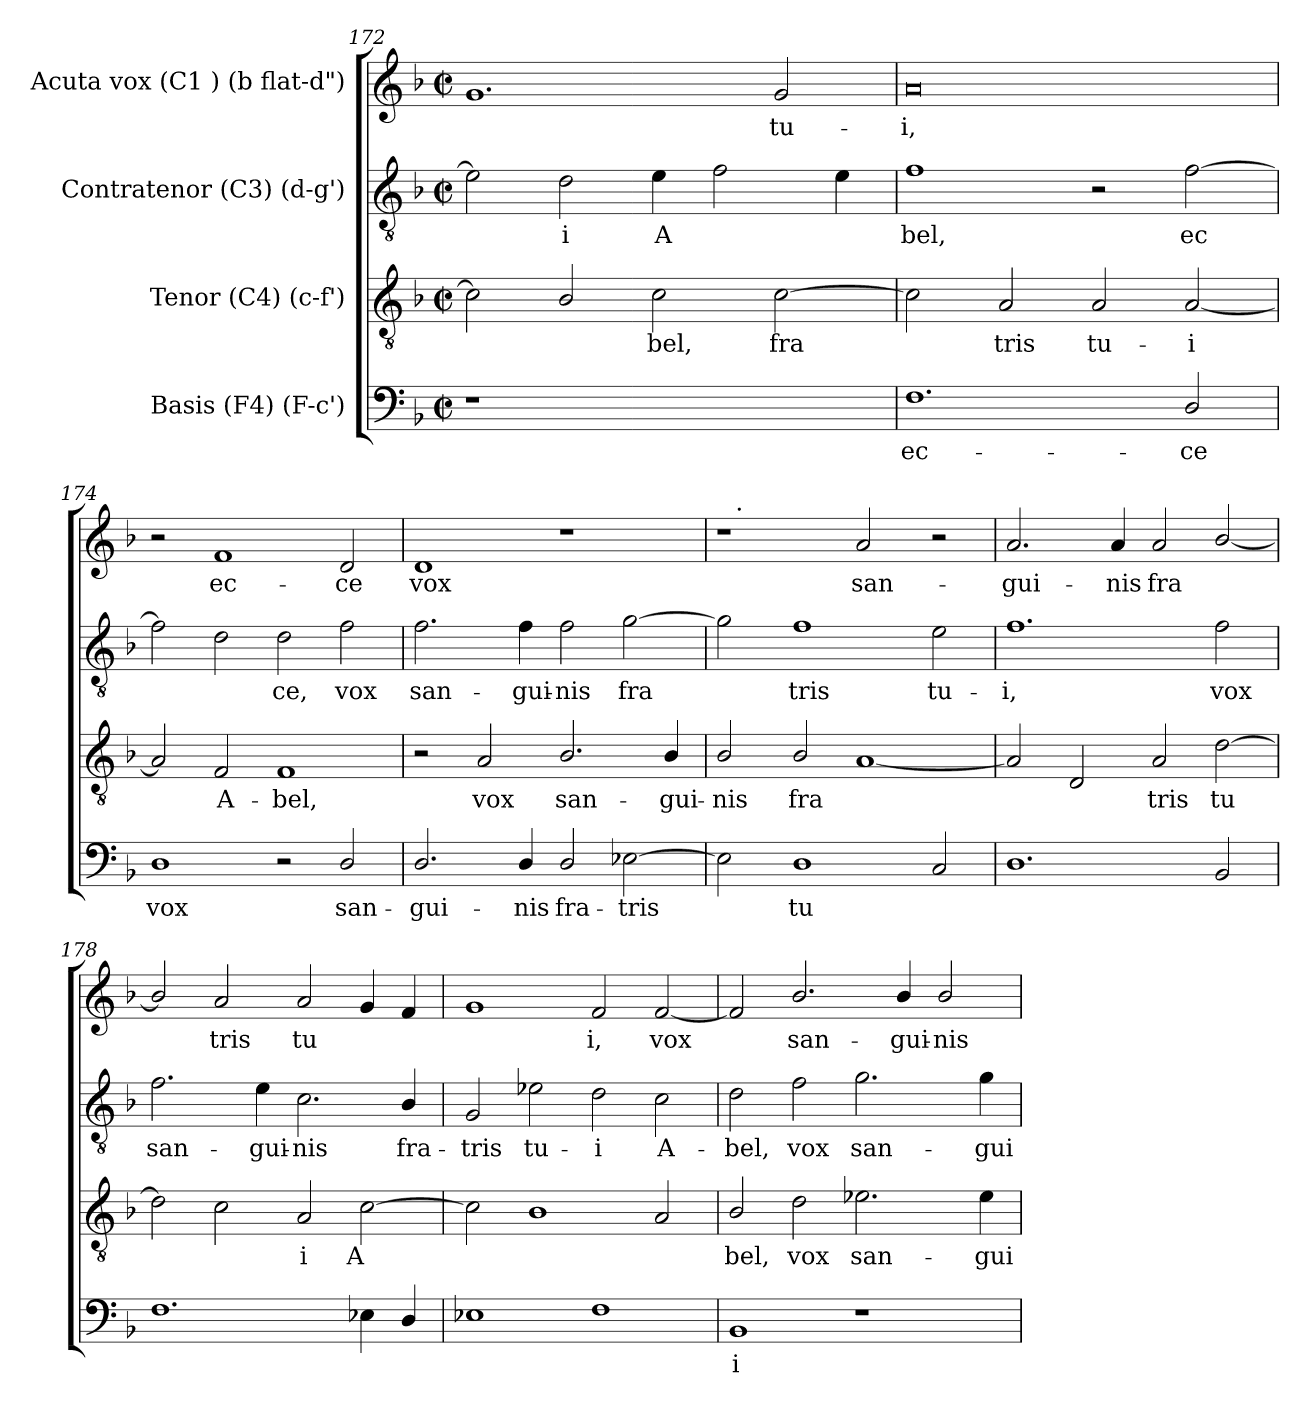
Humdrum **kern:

**kern	**text	**kern	**text	**kern	**text	**kern	**text
*part4	*part4	*part3	*part3	*part2	*part2	*part1	*part1
*staff4	*staff4	*staff3	*staff3	*staff2	*staff2	*staff1	*staff1
*I"Basis (F4)  (F-c')	*	*I"Tenor (C4)  (c-f')	*	*I"Contratenor (C3)  (d-g')	*	*I"Acuta vox (C1 )  (b flat-d")	*
*clefF4	*	*clefGv2	*	*clefGv2	*	*clefG2	*
*k[b-]	*	*k[b-]	*	*k[b-]	*	*k[b-]	*
*F:	*	*F:	*	*F:	*	*F:	*
*M2/2	*	*M2/2	*	*M2/2	*	*M2/2	*
*met(c|)	*	*met(c|)	*	*met(c|)	*	*met(c|)	*
=172	=172	=172	=172	=172	=172	=172	=172
!	!	!	!LO:LY:b:cj	!	!LO:LY:b:cj	!	!LO:LY:b:cj
1r	.	2c\]	--	2e\]	--	1.g	.
!	!	!	!LO:LY:b:cj	!	!LO:LY:b:cj	!	!
.	.	2B-/	--	2d\	-i	.	.
!	!	!	!LO:LY:b:cj	!	!LO:LY:b:cj	!	!
1ryy	.	2c\	-bel,	4e\	A-	.	.
!	!	!	!	!	!LO:LY:b:cj	!	!
.	.	.	.	2f\	--	.	.
!	!	!	!LO:LY:b:cj	!	!	!	!LO:LY:b:cj
.	.	[>2c\	fra-	.	.	2g/	tu-
!	!	!	!	!	!LO:LY:b:cj	!	!
.	.	.	.	4e\	--	.	.
=173	=173	=173	=173	=173	=173	=173	=173
!	!LO:LY:b:cj	!	!LO:LY:b:cj	!	!LO:LY:b:cj	!	!LO:LY:b:cj
1.F	ec-	2c\]	--	1f	-bel,	0a	-i,
!	!	!	!LO:LY:b:cj	!	!	!	!
.	.	2A/	-tris	.	.	.	.
!	!	!	!LO:LY:b:cj	!	!	!	!
.	.	2A/	tu-	2r	.	.	.
!	!LO:LY:b:cj	!	!LO:LY:b:cj	!	!LO:LY:b:cj	!	!
2D/	-ce	[<2A/	-i	[>2f\	ec-	.	.
=174	=174	=174	=174	=174	=174	=174	=174
!	!LO:LY:b:cj	!	!LO:LY:b:cj	!	!LO:LY:b:cj	!	!
1D	vox	2A/]	.	2f\]	--	2r	.
!	!	!	!LO:LY:b:cj	!	!LO:LY:b:cj	!	!LO:LY:b:cj
.	.	2F/	A-	2d\	--	1f	ec-
!	!	!	!LO:LY:b:cj	!	!LO:LY:b:cj	!	!
2r	.	1F	-bel,	2d\	-ce,	.	.
!	!LO:LY:b:cj	!	!	!	!LO:LY:b:cj	!	!LO:LY:b:cj
2D/	san-	.	.	2f\	vox	2d/	-ce
!!LO:LB:g=z
=175	=175	=175	=175	=175	=175	=175	=175
!	!LO:LY:b:cj	!	!	!	!LO:LY:b:cj	!	!LO:LY:b:cj
2.D/	-gui-	2r	.	2.f\	san-	1d	vox
!	!	!	!LO:LY:b:cj	!	!	!	!
.	.	2A/	vox	.	.	.	.
!	!LO:LY:b:cj	!	!	!	!LO:LY:b:cj	!	!
4D/	-nis	.	.	4f\	-gui-	.	.
!	!LO:LY:b:cj	!	!LO:LY:b:cj	!	!LO:LY:b:cj	!	!
2D/	fra-	2.B-/	san-	2f\	-nis	1r	.
!	!LO:LY:b:cj	!	!	!	!LO:LY:b:cj	!	!
[>2E-X\	-tris	.	.	[>2g\	fra-	.	.
!	!	!	!LO:LY:b:cj	!	!	!	!
.	.	4B-/	-gui-	.	.	.	.
=176	=176	=176	=176	=176	=176	=176	=176
!	!LO:LY:b:cj	!	!LO:LY:b:cj	!	!LO:LY:b:cj	!	!
*	*	*	*	*	*	*^	*
2E-\]	.	2B-/	-nis	2g\]	--	1r	16ryy	.
!	!	!	!	!	!	!	!LO:TX:a:t=.	!
.	.	.	.	.	.	.	1ryy	.
!	!LO:LY:b:cj	!	!LO:LY:b:cj	!	!LO:LY:b:cj	!	!	!
1D	tu-	2B-/	fra-	1f	-tris	.	.	.
!	!	!	!LO:LY:b:cj	!	!	!	!	!LO:LY:b:cj
.	.	[<1A	--	.	.	2a/	.	san-
.	.	.	.	.	.	.	2...ryy	.
!	!LO:LY:b:cj	!	!	!	!LO:LY:b:cj	!	!	!
2C/	--	.	.	2e\	tu-	2r	.	.
=177	=177	=177	=177	=177	=177	=177	=177	=177
!	!LO:LY:b:cj	!	!LO:LY:b:cj	!	!LO:LY:b:cj	!	!	!LO:LY:b:cj
*	*	*	*	*	*	*v	*v	*
1.D	--	2A/]	--	1.f	-i,	2.a/	-gui-
!	!	!	!LO:LY:b:cj	!	!	!	!
.	.	2D/	--	.	.	.	.
!	!	!	!	!	!	!	!LO:LY:b:cj
.	.	.	.	.	.	4a/	-nis
!	!	!	!LO:LY:b:cj	!	!	!	!LO:LY:b:cj
.	.	2A/	-tris	.	.	2a/	fra-
!	!LO:LY:b:cj	!	!LO:LY:b:cj	!	!LO:LY:b:cj	!	!LO:LY:b:cj
2BB-/	--	[>2d\	tu-	2f\	vox	[<2b-/	--
=178	=178	=178	=178	=178	=178	=178	=178
!	!LO:LY:b:cj	!	!LO:LY:b:cj	!	!LO:LY:b:cj	!	!LO:LY:b:cj
1.F	--	2d\]	--	2.f\	san-	2b-/]	--
!	!	!	!LO:LY:b:cj	!	!	!	!LO:LY:b:cj
.	.	2c\	--	.	.	2a/	-tris
!	!	!	!	!	!LO:LY:b:cj	!	!
.	.	.	.	4e\	-gui-	.	.
!	!	!	!LO:LY:b:cj	!	!LO:LY:b:cj	!	!LO:LY:b:cj
.	.	2A/	-i	2.c\	-nis	2a/	tu-
!	!LO:LY:b:cj	!	!LO:LY:b:cj	!	!	!	!LO:LY:b:cj
4E-X\	--	[<2c\	A-	.	.	4g/	--
!	!LO:LY:b:cj	!	!	!	!LO:LY:b:cj	!	!LO:LY:b:cj
4D/	--	.	.	4B-/	fra-	4f/	--
!!LO:PB:g=z
=179	=179	=179	=179	=179	=179	=179	=179
!	!LO:LY:b:cj	!	!LO:LY:b:cj	!	!LO:LY:b:cj	!	!LO:LY:b:cj
1E-X	--	2c\]	--	2G/	-tris	1g	--
!	!	!	!LO:LY:b:cj	!	!LO:LY:b:cj	!	!
.	.	1B-	--	2e-X\	tu-	.	.
!	!LO:LY:b:cj	!	!	!	!LO:LY:b:cj	!	!LO:LY:b:cj
1F	--	.	.	2d\	-i	2f/	-i,
!	!	!	!LO:LY:b:cj	!	!LO:LY:b:cj	!	!LO:LY:b:cj
.	.	2A/	--	2c\	A-	[<2f/	vox
=180	=180	=180	=180	=180	=180	=180	=180
!	!LO:LY:b:cj	!	!LO:LY:b:cj	!	!LO:LY:b:cj	!	!LO:LY:b:cj
1BB-	-i	2B-/	-bel,	2d\	-bel,	2f/]	.
!	!	!	!LO:LY:b:cj	!	!LO:LY:b:cj	!	!LO:LY:b:cj
.	.	2d\	vox	2f\	vox	2.b-/	san-
!	!	!	!LO:LY:b:cj	!	!LO:LY:b:cj	!	!
1r	.	2.e-X\	san-	2.g\	san-	.	.
!	!	!	!	!	!	!	!LO:LY:b:cj
.	.	.	.	.	.	4b-/	-gui-
!	!	!	!	!	!	!	!LO:LY:b:cj
.	.	.	.	.	.	2b-/	-nis
!	!	!	!LO:LY:b:cj	!	!LO:LY:b:cj	!	!
.	.	4e-\	-gui-	4g\	-gui-	.	.
=	=	=	=	=	=	=	=
*-	*-	*-	*-	*-	*-	*-	*-
